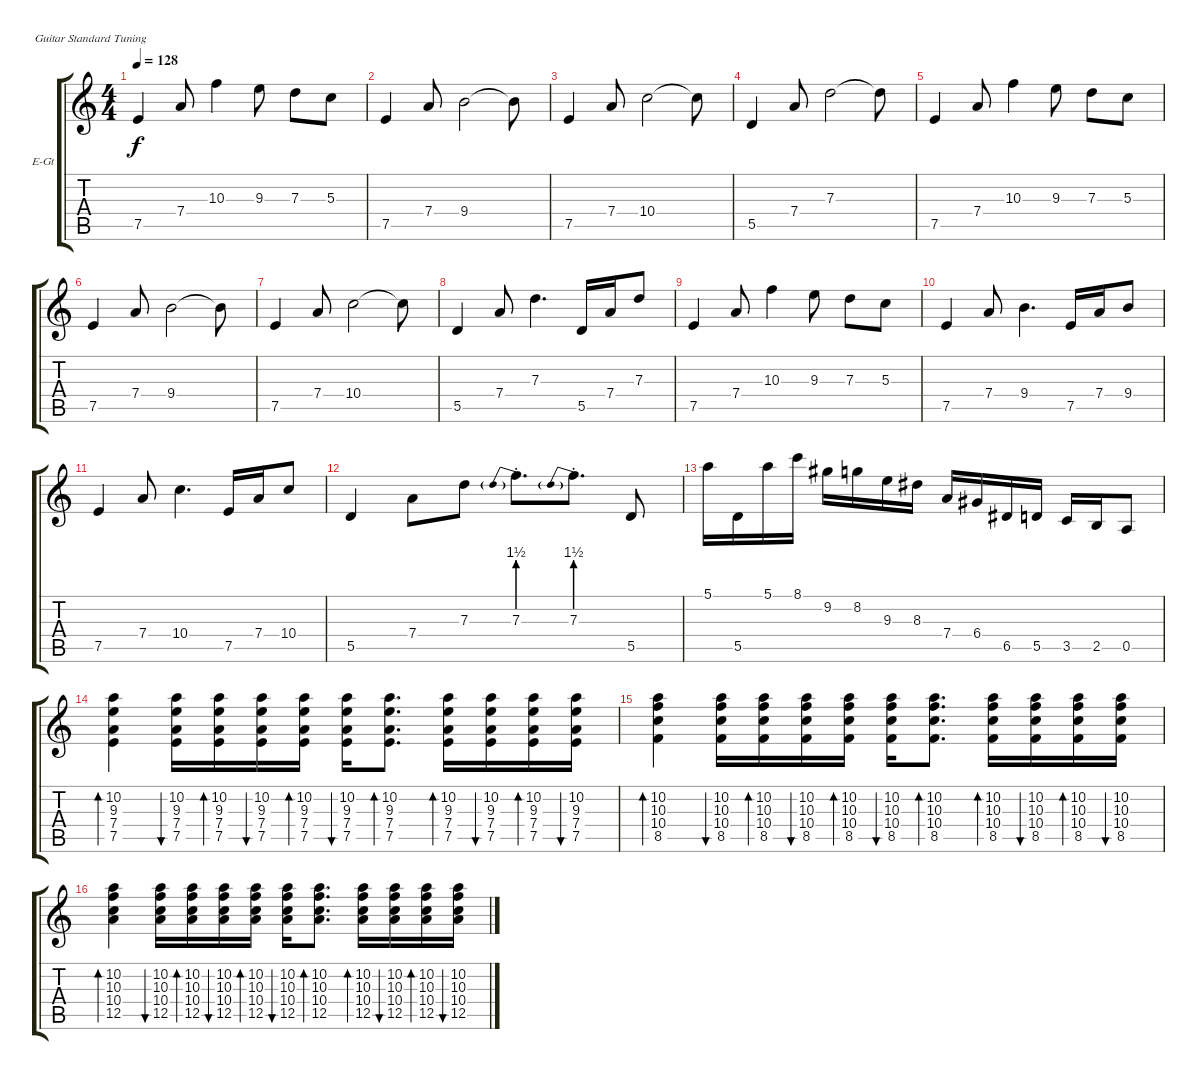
\defaultSystemsLayout 4
\bracketExtendMode groupsimilarinstruments
\firstSystemTrackNameOrientation horizontal
\otherSystemsTrackNameOrientation horizontal
\track ("Г. Каспарян" "E-Gt") {instrument overdrivenguitar}
\staff {score tabs}
\tuning (E4 B3 G3 D3 A2 E2)
\ts (4 4)
\tempo 128
\clef g2
\ks c
7.5.4{dy f} 7.4.8 10.3.4 9.3.8 7.3.8 5.3.8 |
7.5.4 7.4.8 9.4.2 9.4{t}.8 |
7.5.4 7.4.8 10.4.2 10.4{t}.8 |
5.5.4 7.4.8 7.3.2 7.3{t}.8 |
7.5.4 7.4.8 10.3.4 9.3.8 7.3.8 5.3.8 |
7.5.4 7.4.8 9.4.2 9.4{t}.8 |
7.5.4 7.4.8 10.4.2 10.4{t}.8 |
5.5.4 7.4.8 7.3.4{d} 5.5.16 7.4.16 7.3.8 |
7.5.4 7.4.8 10.3.4 9.3.8 7.3.8 5.3.8 |
7.5.4 7.4.8 9.4.4{d} 7.5.16 7.4.16 9.4.8 |
7.5.4 7.4.8 10.4.4{d} 7.5.16 7.4.16 10.4.8 |
5.5.4 7.4.8 7.3.8 7.3{be (prebend 0 6 60 6) st}.8{d} 7.3{be (prebend 0 6 60 6) st}.8{d} 5.5.8 |
5.1.16 5.5.16 5.1.16 8.1.16 9.2.16 8.2.16 9.3.16 8.3.16 7.4.16 6.4.16 6.5.16 5.5.16 3.5.16 2.5.16 0.5.8 |
(10.2 9.3 7.4 7.5).4{bd 79} (10.2 9.3 7.4 7.5).16{bu 30} (10.2 9.3 7.4 7.5).16{bd 30} (10.2 9.3 7.4 7.5).16{bu 30} (10.2 9.3 7.4 7.5).16{bd 30} (10.2 9.3 7.4 7.5).16{bu 30} (10.2 9.3 7.4 7.5).8{d bd 30} (10.2 9.3 7.4 7.5).16{bd 30} (10.2 9.3 7.4 7.5).16{bu 30} (10.2 9.3 7.4 7.5).16{bd 30} (10.2 9.3 7.4 7.5).16{bu 30} |
(10.2 10.3 10.4 8.5).4{bd 79} (10.2 10.3 10.4 8.5).16{bu 30} (10.2 10.3 10.4 8.5).16{bd 30} (10.2 10.3 10.4 8.5).16{bu 30} (10.2 10.3 10.4 8.5).16{bd 30} (10.2 10.3 10.4 8.5).16{bu 30} (10.2 10.3 10.4 8.5).8{d bd 30} (10.2 10.3 10.4 8.5).16{bd 30} (10.2 10.3 10.4 8.5).16{bu 30} (10.2 10.3 10.4 8.5).16{bd 30} (10.2 10.3 10.4 8.5).16{bu 30} |
(10.2 10.3 10.4 12.5).4{bd 79} (10.2 10.3 10.4 12.5).16{bu 30} (10.2 10.3 10.4 12.5).16{bd 30} (10.2 10.3 10.4 12.5).16{bu 30} (10.2 10.3 10.4 12.5).16{bd 30} (10.2 10.3 10.4 12.5).16{bu 30} (10.2 10.3 10.4 12.5).8{d bd 30} (10.2 10.3 10.4 12.5).16{bd 30} (10.2 10.3 10.4 12.5).16{bu 30} (10.2 10.3 10.4 12.5).16{bd 30} (10.2 10.3 10.4 12.5).16{bu 30}
